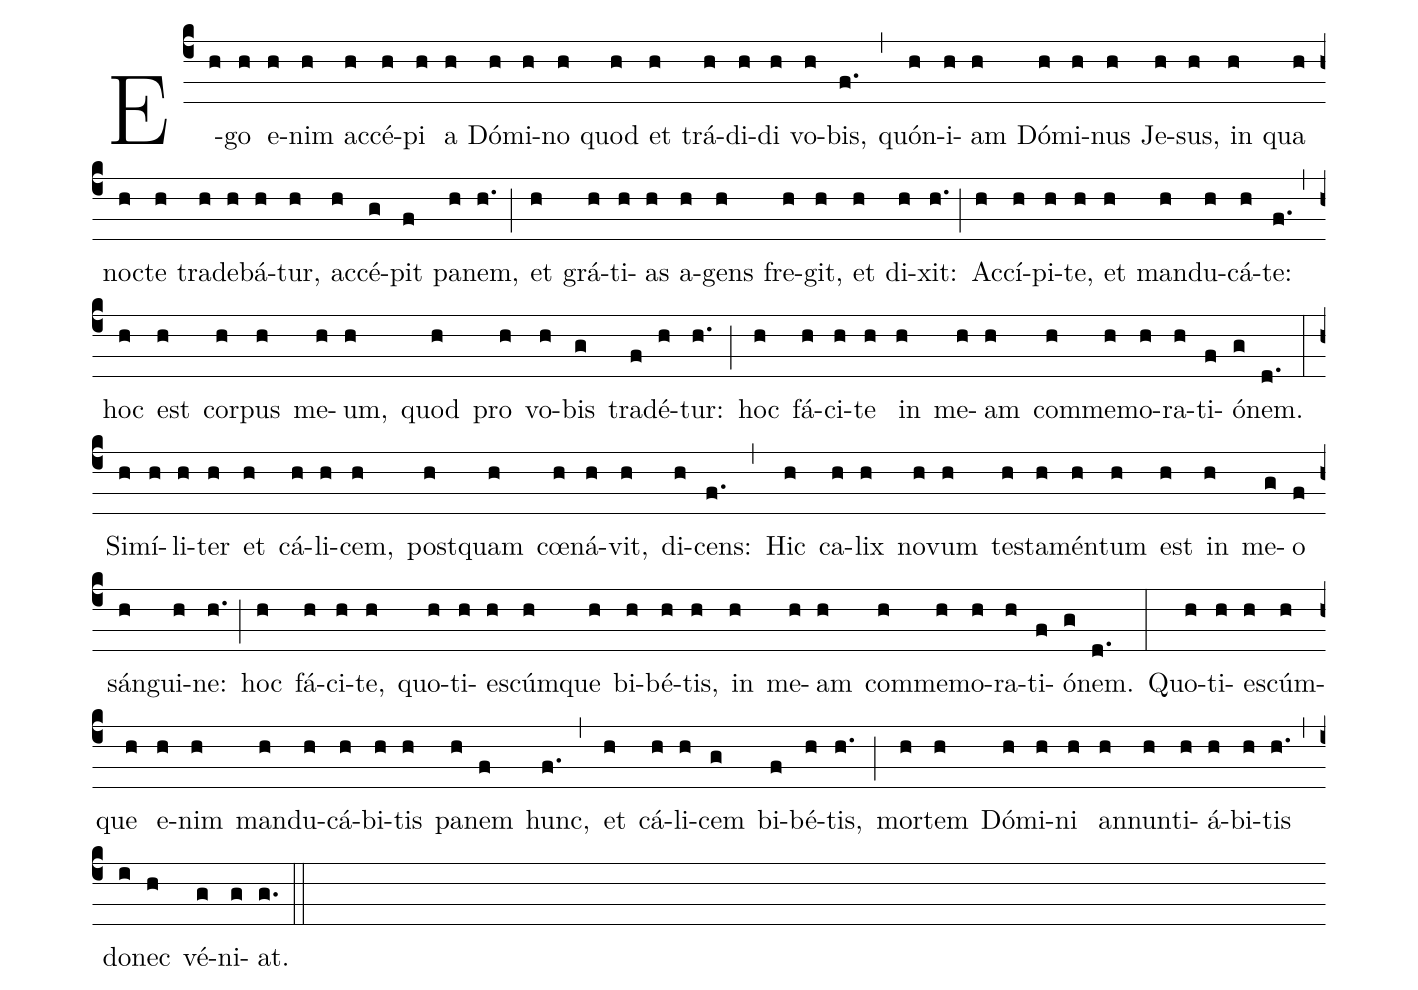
%%
(c4) E(h)go(h) e(h)nim(h) ac(h)cé(h)pi(h) a(h) Dó(h)mi(h)no(h) quod(h) et(h) trá(h)di(h)di(h) vo(h)bis,(f.) (,)
quón(h)i(h)am(h) Dó(h)mi(h)nus(h) Je(h)sus,(h) in(h) qua(h) noc(h)te(h) tra(h)de(h)bá(h)tur,(h) ac(h)cé(g)pit(f) pa(h)nem,(h.) (;)
et(h) grá(h)ti(h)as(h) a(h)gens(h) fre(h)git,(h) et(h) di(h)xit:(h.) (;)
Ac(h)cí(h)pi(h)te,(h) et(h) man(h)du(h)cá(h)te:(f.) (,)
hoc(h) est(h) cor(h)pus(h) me(h)um,(h) quod(h) pro(h) vo(h)bis(g) tra(f)dé(h)tur:(h.) (;)
hoc(h) fá(h)ci(h)te(h) in(h) me(h)am(h) com(h)me(h)mo(h)ra(h)ti(f)ó(g)nem.(d.) (:)
Si(h)mí(h)li(h)ter(h) et(h) cá(h)li(h)cem,(h) post(h)quam(h) cœ(h)ná(h)vit,(h) di(h)cens:(f.) (,)
Hic(h) ca(h)lix(h) no(h)vum(h) tes(h)ta(h)mén(h)tum(h) est(h) in(h) me(g)o(f) sán(h)gui(h)ne:(h.) (;)
hoc(h) fá(h)ci(h)te,(h) quo(h)ti(h)es(h)cúm(h)que(h) bi(h)bé(h)tis,(h) in(h) me(h)am(h) com(h)me(h)mo(h)ra(h)ti(f)ó(g)nem.(d.) (:)
Quo(h)ti(h)es(h)cúm(h)que(h) e(h)nim(h) man(h)du(h)cá(h)bi(h)tis(h) pa(h)nem(f) hunc,(f.) (,)
et(h) cá(h)li(h)cem(g) bi(f)bé(h)tis,(h.) (;)
mor(h)tem(h) Dó(h)mi(h)ni(h) an(h)nun(h)ti(h)á(h)bi(h)tis(h.) (,)
do(i)nec(h) vé(g)ni(g)at.(g.) (::)
